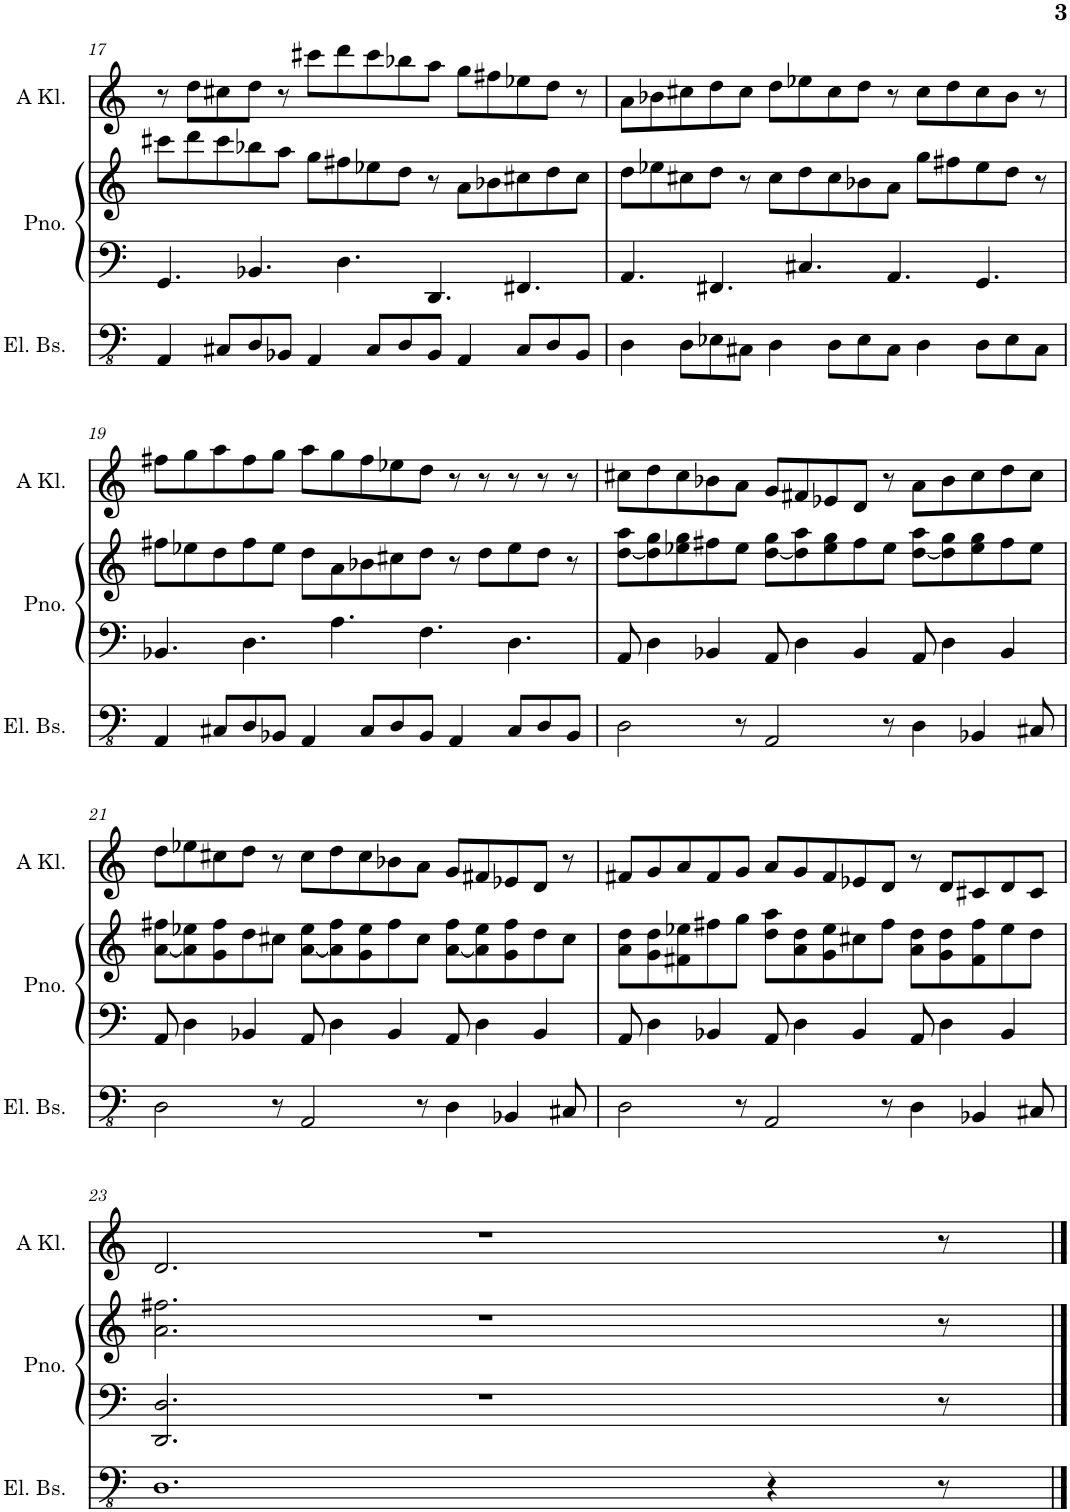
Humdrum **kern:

**kern	**kern	**kern	**kern
*part3	*part2	*part2	*part1
*staff4	*staff3	*staff2	*staff1
*I"Elektrische bas	*I"Piano	*	*I"Klarinet in A
*I'El. Bs.	*I'Pno.	*	*
!!LO:PB:g=z
*clefFv4	*clefF4	*clefG2	*clefG2
*	*	*	*ITrd1c2
*k[]	*k[]	*k[]	*k[]
*M15/8	*M5/8+5/8+5/8	*M5/8+5/8+5/8	*M15/8
=17	=17	=17	=17
4AAA/	4.GG/	8ccc#X\L	8r
.	.	8ddd\	8dd\L
8CC#X/L	.	8ccc#\	8cc#X\
8DD/	4.BB-X/	8bb-X\	8dd\J
8BBB-X/J	.	8aa\J	8r
4AAA/	.	8gg\L	8ccc#X\L
.	4.D\	8ff#X\	8ddd\
8CC#/L	.	8ee-X\	8ccc#\
8DD/	.	8dd\J	8bb-X\
8BBB-/J	4.DD/	8r	8aa\J
4AAA/	.	8a\L	8gg\L
.	.	8b-X\	8ff#X\
8CC#/L	4.FF#X/	8cc#X\	8ee-X\
8DD/	.	8dd\	8dd\J
8BBB-/J	.	8cc#\J	8r
=18	=18	=18	=18
4DD\	4.AA/	8dd\L	8a\L
.	.	8ee-X\	8b-X\
8DD\L	.	8cc#X\	8cc#X\
8EE-X\	4.FF#X/	8dd\J	8dd\
8CC#X\J	.	8r	8cc#\J
4DD\	.	8cc#\L	8dd\L
.	4.C#X/	8dd\	8ee-X\
8DD\L	.	8cc#\	8cc#\
8EE-\	.	8b-X\	8dd\J
8CC#\J	4.AA/	8a\J	8r
4DD\	.	8gg\L	8cc#\L
.	.	8ff#X\	8dd\
8DD\L	4.GG/	8ee-\	8cc#\
8EE-\	.	8dd\J	8b-\J
8CC#\J	.	8r	8r
!!LO:LB:g=z
=19	=19	=19	=19
4AAA/	4.BB-X/	8ff#X\L	8ff#X\L
.	.	8ee-X\	8gg\
8CC#X/L	.	8dd\	8aa\
8DD/	4.D\	8ff#\	8ff#\
8BBB-X/J	.	8ee-\J	8gg\J
4AAA/	.	8dd\L	8aa\L
.	4.A\	8a\	8gg\
8CC#/L	.	8b-X\	8ff#\
8DD/	.	8cc#X\	8ee-X\
8BBB-/J	4.F\	8dd\J	8dd\J
4AAA/	.	8r	8r
.	.	8dd\L	8r
8CC#/L	4.D\	8ee-\	8r
8DD/	.	8dd\J	8r
8BBB-/J	.	8r	8r
=20	=20	=20	=20
2DD\	8AA/	[8dd\ 8aa\L	8cc#X\L
.	4D\	8dd\] 8gg\	8dd\
.	.	8ee-X\ 8gg\	8cc#\
.	4BB-X/	8ff#X\	8b-X\
8r	.	8ee-\J	8a\J
2AAA/	8AA/	[8dd\ 8gg\L	8g/L
.	4D\	8dd\] 8aa\	8f#X/
.	.	8ee-\ 8gg\	8e-X/
.	4BB-/	8ff#\	8d/J
8r	.	8ee-\J	8r
4DD\	8AA/	[8dd\ 8aa\L	8a\L
.	4D\	8dd\] 8gg\	8b-\
4BBB-X/	.	8ee-\ 8gg\	8cc#\
.	4BB-/	8ff#\	8dd\
8CC#X/	.	8ee-\J	8cc#\J
!!LO:LB:g=z
=21	=21	=21	=21
2DD\	8AA/	[8a\ 8ff#X\L	8dd\L
.	4D\	8a\] 8ee-X\	8ee-X\
.	.	8g\ 8ff#\	8cc#X\
.	4BB-X/	8dd\	8dd\J
8r	.	8cc#X\J	8r
2AAA/	8AA/	[8a\ 8ee-\L	8cc#\L
.	4D\	8a\] 8ff#\	8dd\
.	.	8g\ 8ee-\	8cc#\
.	4BB-/	8ff#\	8b-X\
8r	.	8cc#\J	8a\J
4DD\	8AA/	[8a\ 8ff#\L	8g/L
.	4D\	8a\] 8ee-\	8f#X/
4BBB-X/	.	8g\ 8ff#\	8e-X/
.	4BB-/	8dd\	8d/J
8CC#X/	.	8cc#\J	8r
=22	=22	=22	=22
2DD\	8AA/	8a\ 8dd\L	8f#X/L
.	4D\	8g\ 8dd\	8g/
.	.	8f#X\ 8ee-X\	8a/
.	4BB-X/	8ff#X\	8f#/
8r	.	8gg\J	8g/J
2AAA/	8AA/	8dd\ 8aa\L	8a/L
.	4D\	8a\ 8dd\	8g/
.	.	8g\ 8ee-\	8f#/
.	4BB-/	8cc#X\	8e-X/
8r	.	8ff#\J	8d/J
4DD\	8AA/	8a\ 8dd\L	8r
.	4D\	8g\ 8dd\	8d/L
4BBB-X/	.	8f#\ 8ff#\	8c#X/
.	4BB-/	8ee-\	8d/
8CC#X/	.	8dd\J	8c#/J
!!LO:LB:g=z
=23	=23	=23	=23
1.DD	2.DD/ 2.D/	2.a\ 2.ff#X\	2.d/
.	1r	1r	1r
4r	.	.	.
8r	8r	8r	8r
==	==	==	==
*-	*-	*-	*-
